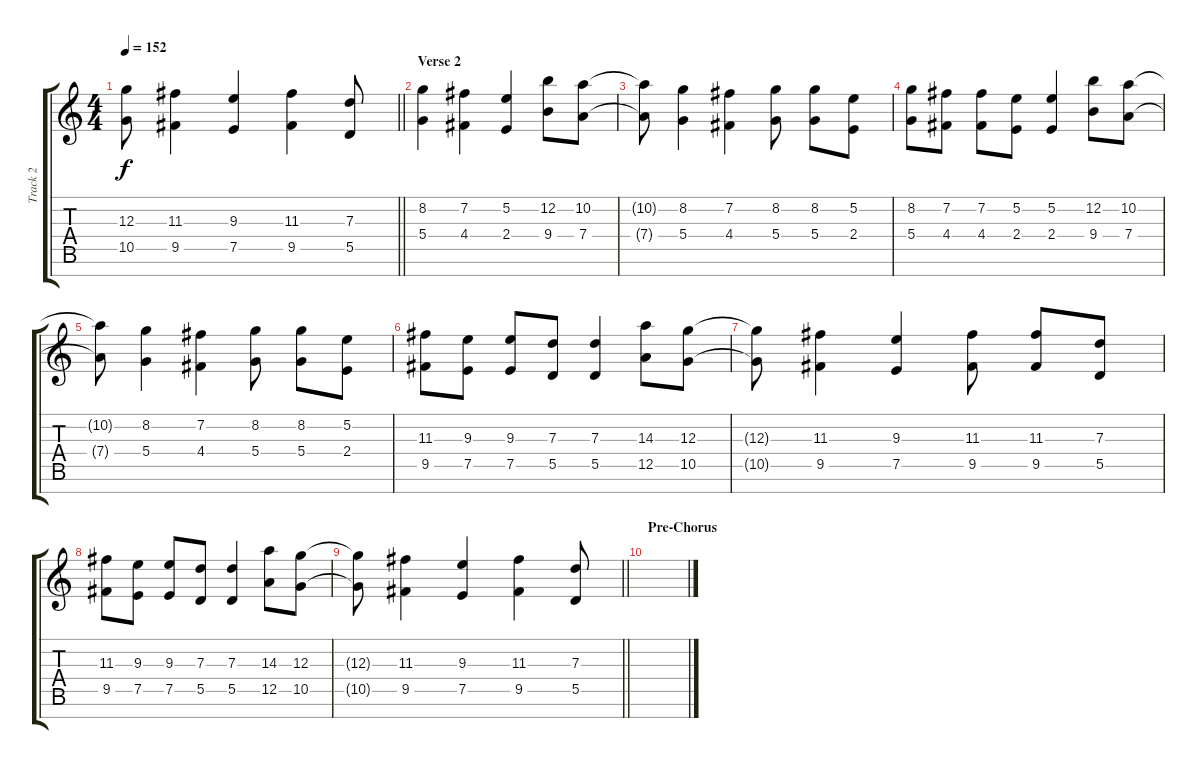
\track ("Track 2" "Track 2") {instrument distortionguitar}
\staff {score tabs}
\tuning (E4 B3 G3 D3 A2 E2 B1) {hide}
\ts (4 4)
\tempo 152
\clef g2
\barLineRight lightlight
\ks c
(12.3{t} 10.5{t}).8{dy f} (11.3 9.5).4 (9.3 7.5).4 (11.3 9.5).4 (7.3 5.5).8 |
\section ("" "Verse 2")
(8.2 5.4).4 (7.2 4.4).4 (5.2 2.4).4 (12.2 9.4).8 (10.2 7.4).8 |
(10.2{t} 7.4{t}).8 (8.2 5.4).4 (7.2 4.4).4 (8.2 5.4).8 (8.2 5.4).8 (5.2 2.4).8 |
(8.2 5.4).8 (7.2 4.4).8 (7.2 4.4).8 (5.2 2.4).8 (5.2 2.4).4 (12.2 9.4).8 (10.2 7.4).8 |
(10.2{t} 7.4{t}).8 (8.2 5.4).4 (7.2 4.4).4 (8.2 5.4).8 (8.2 5.4).8 (5.2 2.4).8 |
(11.3 9.5).8 (9.3 7.5).8 (9.3 7.5).8 (7.3 5.5).8 (7.3 5.5).4 (14.3 12.5).8 (12.3 10.5).8 |
(12.3{t} 10.5{t}).8 (11.3 9.5).4 (9.3 7.5).4 (11.3 9.5).8 (11.3 9.5).8 (7.3 5.5).8 |
(11.3 9.5).8 (9.3 7.5).8 (9.3 7.5).8 (7.3 5.5).8 (7.3 5.5).4 (14.3 12.5).8 (12.3 10.5).8 |
\barLineRight lightlight
(12.3{t} 10.5{t}).8 (11.3 9.5).4 (9.3 7.5).4 (11.3 9.5).4 (7.3 5.5).8 |
\section ("" "Pre-Chorus")
